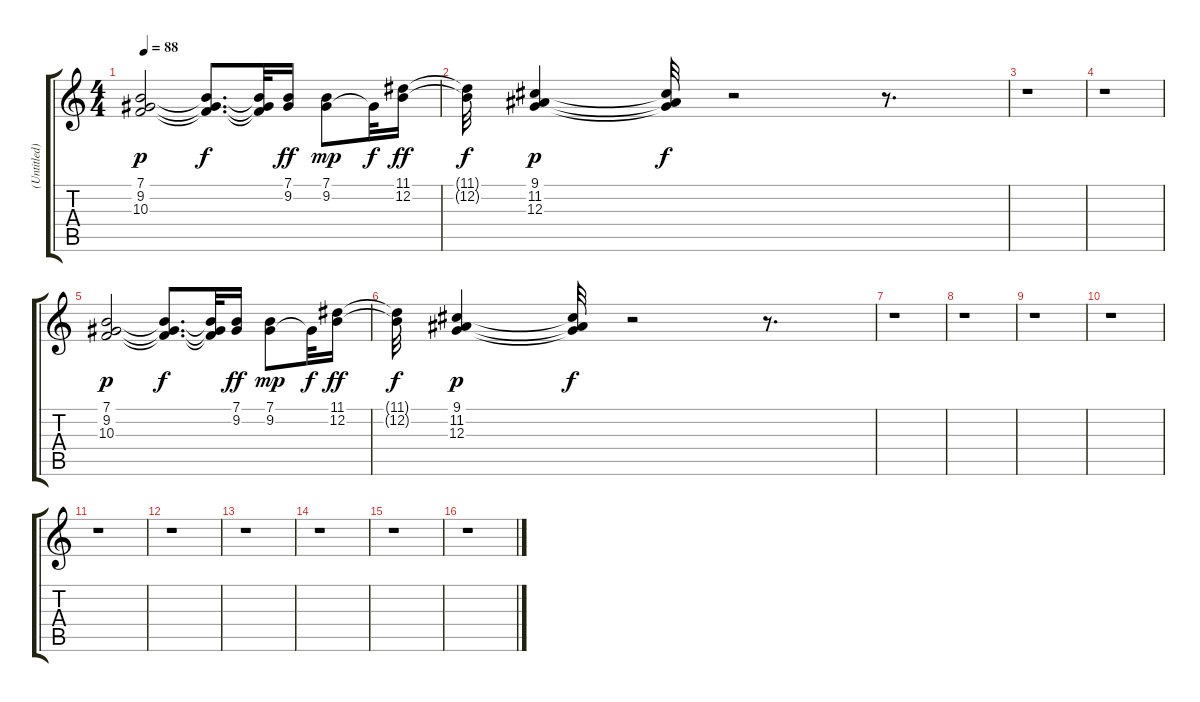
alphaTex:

\track ("(Untitled)" "(Untitled)") {instrument synthvoice}
\staff {score tabs}
\tuning (E4 B3 G3 D3 A2 E2) {hide}
\ts (4 4)
\tempo 88
\clef g2
\ks c
(7.1 9.2 10.3).2{dy p volume 12} (7.1{t} 9.2{t} 10.3{t}).8{d dy f} (7.1{t} 9.2{t} 10.3{t}).32 (7.1 9.2).16{dy ff} (7.1 9.2).8{dy mp} 9.2{t}.32{dy f} (11.1 12.2).16{dy ff} |
(11.1{t} 12.2{t}).32{dy f} (9.1 11.2 12.3).4{dy p} (9.1{t} 11.2{t} 12.3{t}).32{dy f} r.2 r.8{d} |
r.1 |
r.1 |
(7.1 9.2 10.3).2{dy p} (7.1{t} 9.2{t} 10.3{t}).8{d dy f} (7.1{t} 9.2{t} 10.3{t}).32 (7.1 9.2).16{dy ff} (7.1 9.2).8{dy mp} 9.2{t}.32{dy f} (11.1 12.2).16{dy ff} |
(11.1{t} 12.2{t}).32{dy f} (9.1 11.2 12.3).4{dy p} (9.1{t} 11.2{t} 12.3{t}).32{dy f} r.2 r.8{d} |
r.1 |
r.1 |
r.1 |
r.1 |
r.1 |
r.1 |
r.1 |
r.1 |
r.1 |
r.1
